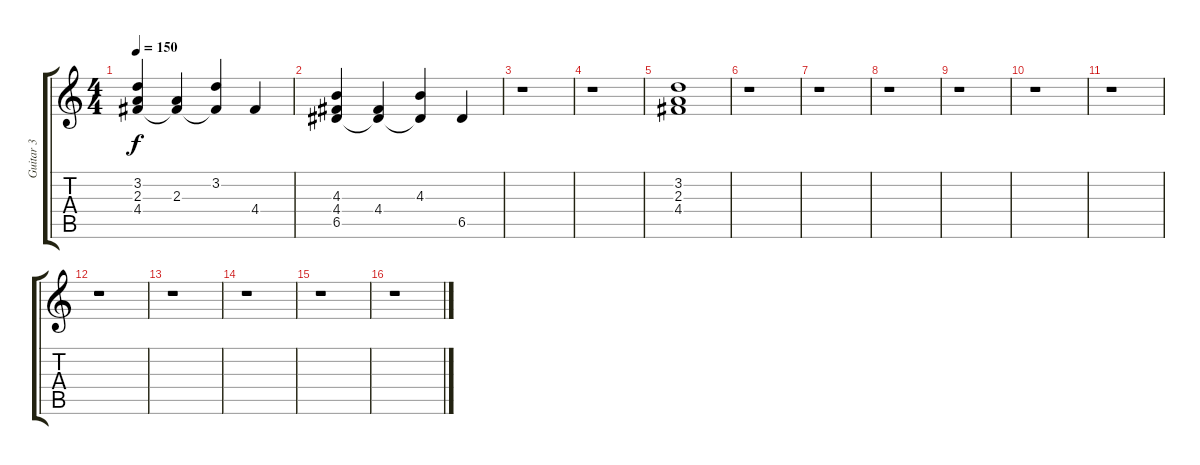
\track ("Guitar 3" "Guitar 3") {instrument overdrivenguitar}
\staff {score tabs}
\tuning (E4 B3 G3 D3 A2 E2) {hide}
\ts (4 4)
\tempo 150
\clef g2
\ks c
(3.2 2.3 4.4).4{dy f} (2.3 4.4{t}).4 (3.2 4.4{t}).4 4.4.4 |
(4.3 4.4 6.5).4 (4.4 6.5{t}).4 (4.3 6.5{t}).4 6.5.4 |
r.1 |
r.1 |
(3.2 2.3 4.4).1 |
r.1 |
r.1 |
r.1 |
r.1 |
r.1 |
r.1 |
r.1 |
r.1 |
r.1 |
r.1 |
r.1
